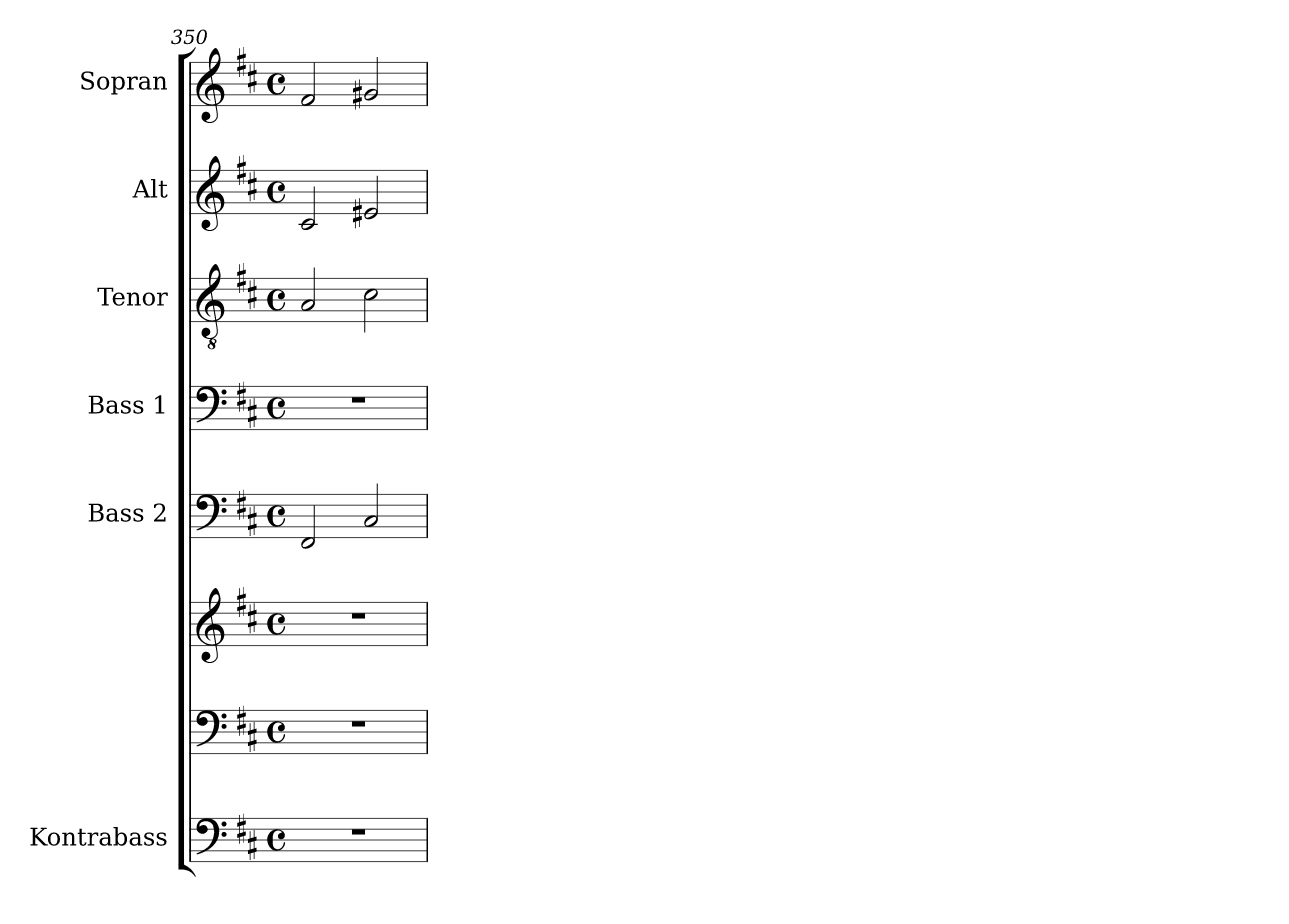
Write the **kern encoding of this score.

**kern	**kern	**kern	**kern	**kern	**kern	**kern	**kern
*part7	*part6	*part6	*part5	*part4	*part3	*part2	*part1
*staff8	*staff7	*staff6	*staff5	*staff4	*staff3	*staff2	*staff1
*I"Kontrabass	*	*	*I"Bass 2	*I"Bass 1	*I"Tenor	*I"Alt	*I"Sopran
*I'Kb.	*	*	*I'B. 2	*I'B. 1	*I'T.	*I'A.	*I'S.
!!LO:LB:g=z
*clefF4	*clefF4	*clefG2	*clefF4	*clefF4	*clefGv2	*clefG2	*clefG2
*ITrd7c12	*	*	*	*	*	*	*
*k[f#c#]	*k[f#c#]	*k[f#c#]	*k[f#c#]	*k[f#c#]	*k[f#c#]	*k[f#c#]	*k[f#c#]
*D:	*D:	*D:	*D:	*D:	*D:	*D:	*D:
*M4/4	*M4/4	*M4/4	*M4/4	*M4/4	*M4/4	*M4/4	*M4/4
*met(c)	*met(c)	*met(c)	*met(c)	*met(c)	*met(c)	*met(c)	*met(c)
=350	=350	=350	=350	=350	=350	=350	=350
1r	1r	1r	2FF#/	1r	2A/	2c#/	2f#/
.	.	.	2C#/	.	2c#\	2e#X/	2g#X/
=	=	=	=	=	=	=	=
*-	*-	*-	*-	*-	*-	*-	*-
